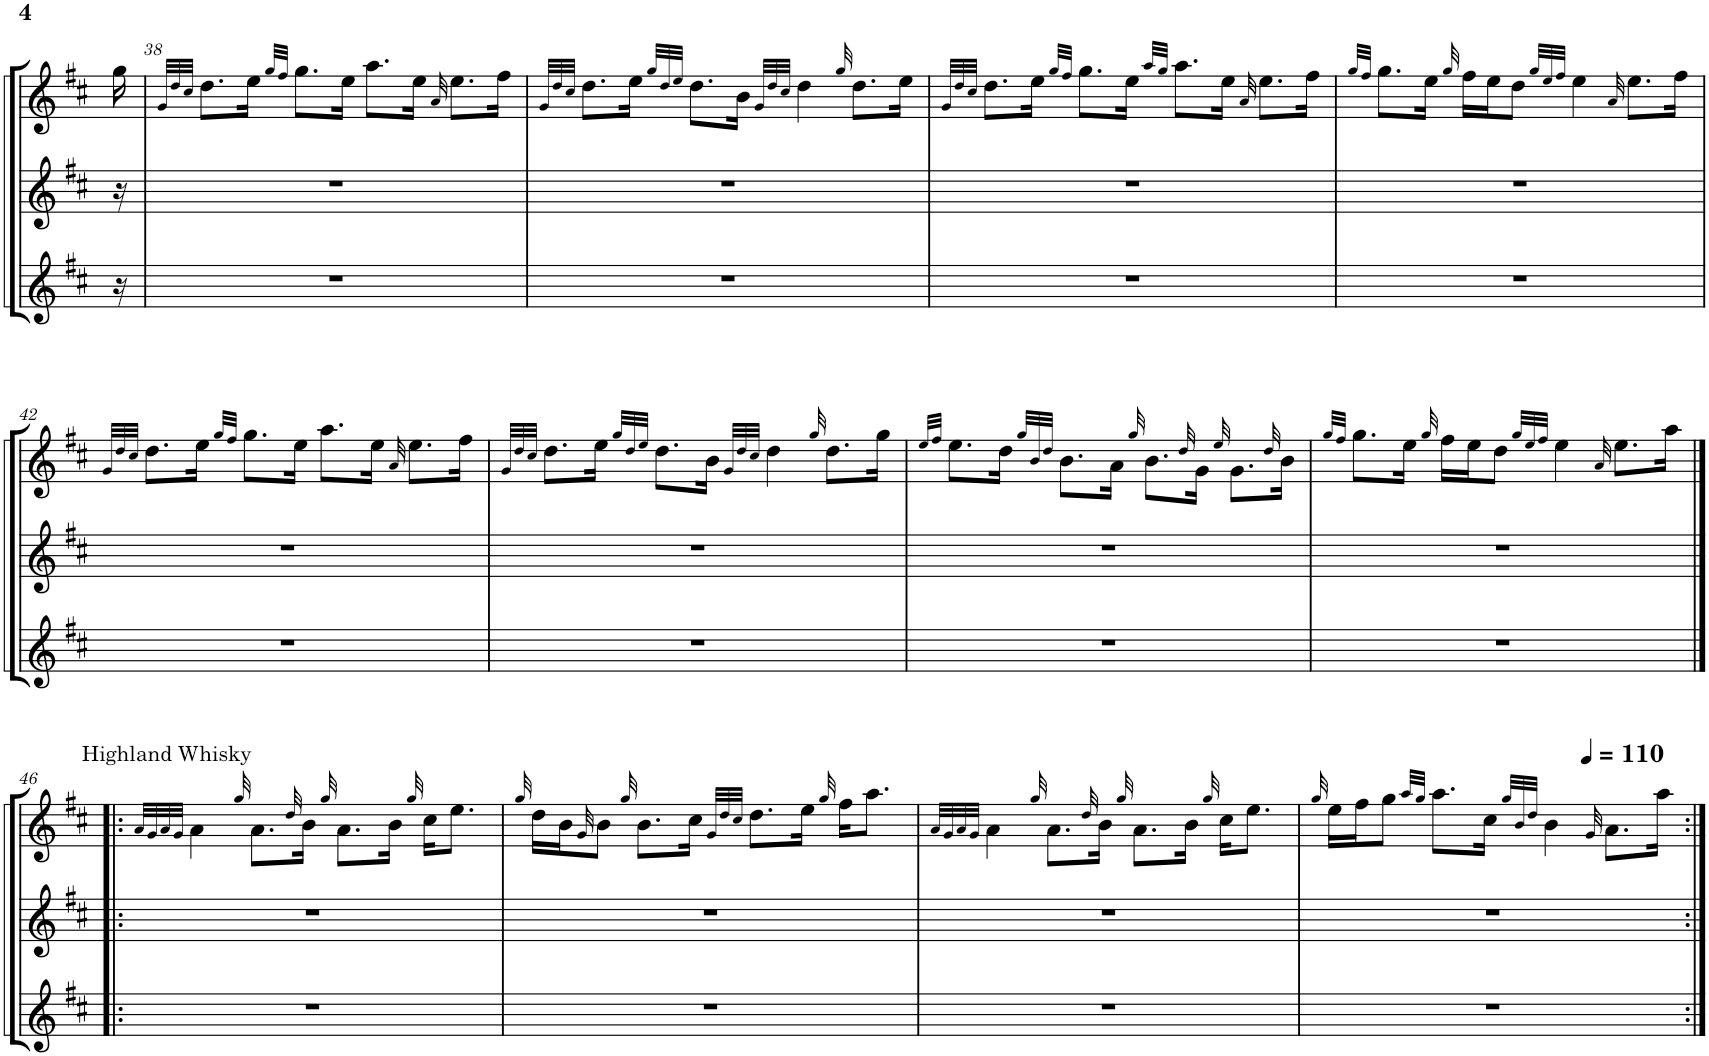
**kern	**kern	**kern
*part3	*part2	*part1
*staff3	*staff2	*staff1
*I"Oboe 3	*I"Oboe 2	*I"Oboe
*I'Ob	*I'Ob	*I'Ob
!!LO:PB:g=z
*clefG2	*clefG2	*clefG2
*k[f#c#]	*k[f#c#]	*k[f#c#]
*M4/4	*M4/4	*M4/4
=37X1	=37X1	=37X1
16r	16r	16gg\
=38	=38	=38
.	.	32qg/LLL
.	.	32qdd/
.	.	32qcc#/JJJ
1r	1r	8.dd\L
.	.	16ee\Jk
.	.	32qgg/LLL
.	.	32qff#/JJJ
.	.	8.gg\L
.	.	16ee\Jk
.	.	8.aa\L
.	.	16ee\Jk
.	.	32qa/
.	.	8.ee\L
.	.	16ff#\Jk
=39	=39	=39
.	.	32qg/LLL
.	.	32qdd/
.	.	32qcc#/JJJ
1r	1r	8.dd\L
.	.	16ee\Jk
.	.	32qgg/LLL
.	.	32qdd/
.	.	32qee/JJJ
.	.	8.dd\L
.	.	16b\Jk
.	.	32qg/LLL
.	.	32qdd/
.	.	32qcc#/JJJ
.	.	4dd\
.	.	32qgg/
.	.	8.dd\L
.	.	16ee\Jk
=40	=40	=40
.	.	32qg/LLL
.	.	32qdd/
.	.	32qcc#/JJJ
1r	1r	8.dd\L
.	.	16ee\Jk
.	.	32qgg/LLL
.	.	32qff#/JJJ
.	.	8.gg\L
.	.	16ee\Jk
.	.	32qaa/LLL
.	.	32qgg/JJJ
.	.	8.aa\L
.	.	16ee\Jk
.	.	32qa/
.	.	8.ee\L
.	.	16ff#\Jk
=41	=41	=41
.	.	32qgg/LLL
.	.	32qff#/JJJ
1r	1r	8.gg\L
.	.	16ee\Jk
.	.	32qgg/
.	.	16ff#\LL
.	.	16ee\J
.	.	8dd\J
.	.	32qgg/LLL
.	.	32qee/
.	.	32qff#/JJJ
.	.	4ee\
.	.	32qa/
.	.	8.ee\L
.	.	16ff#\Jk
!!LO:LB:g=z
=42	=42	=42
.	.	32qg/LLL
.	.	32qdd/
.	.	32qcc#/JJJ
1r	1r	8.dd\L
.	.	16ee\Jk
.	.	32qgg/LLL
.	.	32qff#/JJJ
.	.	8.gg\L
.	.	16ee\Jk
.	.	8.aa\L
.	.	16ee\Jk
.	.	32qa/
.	.	8.ee\L
.	.	16ff#\Jk
=43	=43	=43
.	.	32qg/LLL
.	.	32qdd/
.	.	32qcc#/JJJ
1r	1r	8.dd\L
.	.	16ee\Jk
.	.	32qgg/LLL
.	.	32qdd/
.	.	32qee/JJJ
.	.	8.dd\L
.	.	16b\Jk
.	.	32qg/LLL
.	.	32qdd/
.	.	32qcc#/JJJ
.	.	4dd\
.	.	32qgg/
.	.	8.dd\L
.	.	16gg\Jk
=44	=44	=44
.	.	32qee/LLL
.	.	32qff#/JJJ
1r	1r	8.ee\L
.	.	16dd\Jk
.	.	32qgg/LLL
.	.	32qb/
.	.	32qdd/JJJ
.	.	8.b\L
.	.	16a\Jk
.	.	32qgg/
.	.	8.b\L
.	.	32qdd/
.	.	16g\Jk
.	.	32qee/
.	.	8.g\L
.	.	32qdd/
.	.	16b\Jk
=45	=45	=45
.	.	32qgg/LLL
.	.	32qff#/JJJ
1r	1r	8.gg\L
.	.	16ee\Jk
.	.	32qgg/
.	.	16ff#\LL
.	.	16ee\J
.	.	8dd\J
.	.	32qgg/LLL
.	.	32qee/
.	.	32qff#/JJJ
.	.	4ee\
.	.	32qa/
.	.	8.ee\L
.	.	16aa\Jk
!!LO:LB:g=z
=46|!:	=46|!:	=46|!:
*	*	*MM110
.	.	32qa/LLL
.	.	32qg/
.	.	32qa/
.	.	32qg/JJJ
!	!	!LO:TX:a:t=Highland Whisky
1r	1r	4a\
.	.	32qgg/
.	.	8.a\L
.	.	32qdd/
.	.	16b\Jk
.	.	32qgg/
.	.	8.a\L
.	.	16b\Jk
.	.	32qgg/
.	.	16cc#\KL
.	.	8.ee\J
=47	=47	=47
.	.	32qgg/
1r	1r	16dd\LL
.	.	16b\J
.	.	32qg/
.	.	8b\J
.	.	32qgg/
.	.	8.b\L
.	.	16cc#\Jk
.	.	32qg/LLL
.	.	32qdd/
.	.	32qcc#/JJJ
.	.	8.dd\L
.	.	16ee\Jk
.	.	32qgg/
.	.	16ff#\KL
.	.	8.aa\J
=48	=48	=48
.	.	32qa/LLL
.	.	32qg/
.	.	32qa/
.	.	32qg/JJJ
1r	1r	4a\
.	.	32qgg/
.	.	8.a\L
.	.	32qdd/
.	.	16b\Jk
.	.	32qgg/
.	.	8.a\L
.	.	16b\Jk
.	.	32qgg/
.	.	16cc#\KL
.	.	8.ee\J
=49	=49	=49
.	.	32qgg/
1r	1r	16ee\LL
.	.	16ff#\J
.	.	8gg\J
.	.	32qaa/LLL
.	.	32qgg/JJJ
.	.	8.aa\L
.	.	16cc#\Jk
.	.	32qgg/LLL
.	.	32qb/
.	.	32qdd/JJJ
.	.	4b\
.	.	32qg/
.	.	8.a\L
.	.	16aa\Jk
=:|!	=:|!	=:|!
*-	*-	*-
